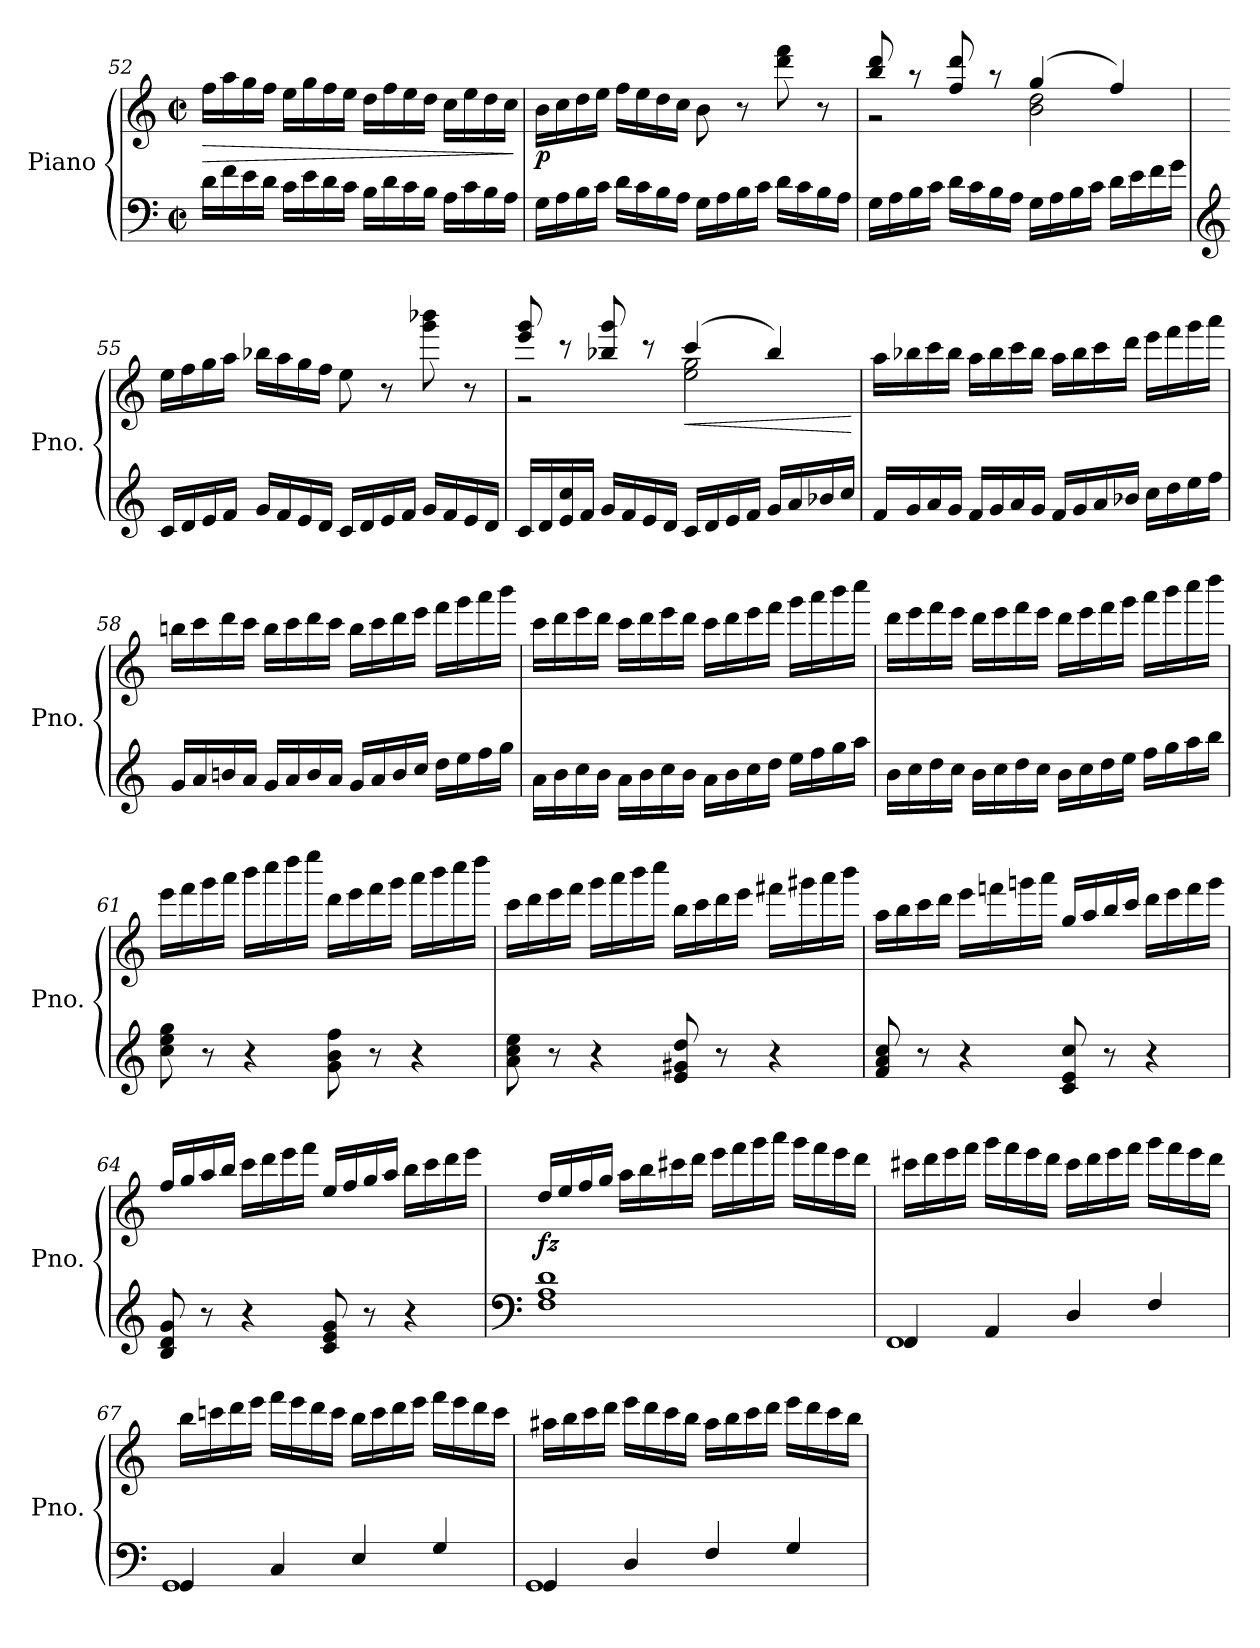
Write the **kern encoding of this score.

**kern	**kern	**dynam
*part1	*part1	*part1
*staff2	*staff1	*staff1/2
*I"Piano	*	*
*I'Pno.	*	*
!!LO:LB:g=z
*clefF4	*clefG2	*
*k[]	*k[]	*
*M2/2	*M2/2	*
*met(c|)	*met(c|)	*
=52	=52	=52
!	!	!LO:HP:b
16d\LL	16ff\LL	>
16f\	16aa\	.
16e\	16gg\	.
16d\JJ	16ff\JJ	.
16c\LL	16ee\LL	.
16e\	16gg\	.
16d\	16ff\	.
16c\JJ	16ee\JJ	.
16B\LL	16dd\LL	.
16d\	16ff\	.
16c\	16ee\	.
16B\JJ	16dd\JJ	.
16A\LL	16cc\LL	.
16c\	16ee\	.
16B\	16dd\	.
16A\JJ	16cc\JJ	.
.	.	]
=53	=53	=53
!	!	!LO:DY:b
16G\LL	16b\LL	p
16A\	16cc\	.
16B\	16dd\	.
16c\JJ	16ee\JJ	.
16d\LL	16ff\LL	.
16c\	16ee\	.
16B\	16dd\	.
16A\JJ	16cc\JJ	.
16G\LL	8b\	.
16A\	.	.
16B\	8r	.
16c\JJ	.	.
16d\LL	8ddd\ 8fff\	.
16c\	.	.
16B\	8r	.
16A\JJ	.	.
=54	=54	=54
*	*^	*
16G\LL	8bb/ 8ddd/	2r	.
16A\	.	.	.
16B\	8r	.	.
16c\JJ	.	.	.
16d\LL	8ff/ 8ddd/	.	.
16c\	.	.	.
16B\	8r	.	.
16A\JJ	.	.	.
16G\LL	(4gg/	2b\ 2dd\	.
16A\	.	.	.
16B\	.	.	.
16c\JJ	.	.	.
16d\LL	4ff/)	.	.
16e\	.	.	.
16f\	.	.	.
16g\JJ	.	.	.
*	*v	*v	*
!!LO:LB:g=z
=55	=55	=55
*clefG2	*	*
16c/LL	16ee\LL	.
16d/	16ff\	.
16e/	16gg\	.
16f/JJ	16aa\JJ	.
16g/LL	16bb-X\LL	.
16f/	16aa\	.
16e/	16gg\	.
16d/JJ	16ff\JJ	.
16c/LL	8ee\	.
16d/	.	.
16e/	8r	.
16f/JJ	.	.
16g/LL	8ggg\ 8bbb-X\	.
16f/	.	.
16e/	8r	.
16d/JJ	.	.
=56	=56	=56
*	*^	*
16c/LL	8eee/ 8ggg/	2r	.
16d/	.	.	.
16e/ 16cc/	8r	.	.
16f/JJ	.	.	.
16g/LL	8bb-X/ 8ggg/	.	.
16f/	.	.	.
16e/	8r	.	.
16d/JJ	.	.	.
!	!	!	!LO:HP:b
16c/LL	(4ccc/	2ee\ 2gg\	<
16d/	.	.	.
16e/	.	.	.
16f/JJ	.	.	.
16g/LL	4bb-/)	.	.
16a/	.	.	.
16b-X/	.	.	.
16cc/JJ	.	.	.
*	*v	*v	*
.	.	[
=57	=57	=57
16f/LL	16aa\LL	.
16g/	16bb-X\	.
16a/	16ccc\	.
16g/JJ	16bb-\JJ	.
16f/LL	16aa\LL	.
16g/	16bb-\	.
16a/	16ccc\	.
16g/JJ	16bb-\JJ	.
16f/LL	16aa\LL	.
16g/	16bb-\	.
16a/	16ccc\	.
16b-X/JJ	16ddd\JJ	.
16cc\LL	16eee\LL	.
16dd\	16fff\	.
16ee\	16ggg\	.
16ff\JJ	16aaa\JJ	.
!!LO:LB:g=z
=58	=58	=58
16g/LL	16bbn\LL	.
16a/	16ccc\	.
16bn/	16ddd\	.
16a/JJ	16ccc\JJ	.
16g/LL	16bb\LL	.
16a/	16ccc\	.
16b/	16ddd\	.
16a/JJ	16ccc\JJ	.
16g/LL	16bb\LL	.
16a/	16ccc\	.
16b/	16ddd\	.
16cc/JJ	16eee\JJ	.
16dd\LL	16fff\LL	.
16ee\	16ggg\	.
16ff\	16aaa\	.
16gg\JJ	16bbb\JJ	.
=59	=59	=59
16a\LL	16ccc\LL	.
16b\	16ddd\	.
16cc\	16eee\	.
16b\JJ	16ddd\JJ	.
16a\LL	16ccc\LL	.
16b\	16ddd\	.
16cc\	16eee\	.
16b\JJ	16ddd\JJ	.
16a\LL	16ccc\LL	.
16b\	16ddd\	.
16cc\	16eee\	.
16dd\JJ	16fff\JJ	.
16ee\LL	16ggg\LL	.
16ff\	16aaa\	.
16gg\	16bbb\	.
16aa\JJ	16cccc\JJ	.
=60	=60	=60
16b\LL	16ddd\LL	.
16cc\	16eee\	.
16dd\	16fff\	.
16cc\JJ	16eee\JJ	.
16b\LL	16ddd\LL	.
16cc\	16eee\	.
16dd\	16fff\	.
16cc\JJ	16eee\JJ	.
16b\LL	16ddd\LL	.
16cc\	16eee\	.
16dd\	16fff\	.
16ee\JJ	16ggg\JJ	.
16ff\LL	16aaa\LL	.
16gg\	16bbb\	.
16aa\	16cccc\	.
16bb\JJ	16dddd\JJ	.
!!LO:LB:g=z
=61	=61	=61
8cc\ 8ee\ 8gg\	16eee\LL	.
.	16fff\	.
8r	16ggg\	.
.	16aaa\JJ	.
4r	16bbb\LL	.
.	16cccc\	.
.	16dddd\	.
.	16eeee\JJ	.
8g\ 8b\ 8ff\	16ddd\LL	.
.	16eee\	.
8r	16fff\	.
.	16ggg\JJ	.
4r	16aaa\LL	.
.	16bbb\	.
.	16cccc\	.
.	16dddd\JJ	.
=62	=62	=62
8a\ 8cc\ 8ee\	16ccc\LL	.
.	16ddd\	.
8r	16eee\	.
.	16fff\JJ	.
4r	16ggg\LL	.
.	16aaa\	.
.	16bbb\	.
.	16cccc\JJ	.
8e/ 8g#X/ 8dd/	16bb\LL	.
.	16ccc\	.
8r	16ddd\	.
.	16eee\JJ	.
4r	16fff#X\LL	.
.	16ggg#X\	.
.	16aaa\	.
.	16bbb\JJ	.
=63	=63	=63
8f/ 8a/ 8cc/	16aa\LL	.
.	16bb\	.
8r	16ccc\	.
.	16ddd\JJ	.
4r	16eee\LL	.
.	16fffn\	.
.	16gggn\	.
.	16aaa\JJ	.
8c/ 8e/ 8cc/	16gg/LL	.
.	16aa/	.
8r	16bb/	.
.	16ccc/JJ	.
4r	16ddd\LL	.
.	16eee\	.
.	16fff\	.
.	16ggg\JJ	.
!!LO:PB:g=z
=64	=64	=64
8B/ 8d/ 8g/	16ff/LL	.
.	16gg/	.
8r	16aa/	.
.	16bb/JJ	.
4r	16ccc\LL	.
.	16ddd\	.
.	16eee\	.
.	16fff\JJ	.
8c/ 8e/ 8g/	16ee/LL	.
.	16ff/	.
8r	16gg/	.
.	16aa/JJ	.
4r	16bb\LL	.
.	16ccc\	.
.	16ddd\	.
.	16eee\JJ	.
=65	=65	=65
*clefF4	*	*
!	!	!LO:DY:b
1F 1A 1d	16dd/LL	fz
.	16ee/	.
.	16ff/	.
.	16gg/JJ	.
.	16aa\LL	.
.	16bb\	.
.	16ccc#X\	.
.	16ddd\JJ	.
.	16eee\LL	.
.	16fff\	.
.	16ggg\	.
.	16aaa\JJ	.
.	16ggg\LL	.
.	16fff\	.
.	16eee\	.
.	16ddd\JJ	.
=66	=66	=66
*^	*	*
4FF/	1FF	16ccc#X\LL	.
.	.	16ddd\	.
.	.	16eee\	.
.	.	16fff\JJ	.
4AA/	.	16ggg\LL	.
.	.	16fff\	.
.	.	16eee\	.
.	.	16ddd\JJ	.
4D/	.	16ccc#\LL	.
.	.	16ddd\	.
.	.	16eee\	.
.	.	16fff\JJ	.
4F/	.	16ggg\LL	.
.	.	16fff\	.
.	.	16eee\	.
.	.	16ddd\JJ	.
!!LO:LB:g=z
=67	=67	=67	=67
4GG/	1GG	16bb\LL	.
.	.	16cccn\	.
.	.	16ddd\	.
.	.	16eee\JJ	.
4C/	.	16fff\LL	.
.	.	16eee\	.
.	.	16ddd\	.
.	.	16ccc\JJ	.
4E/	.	16bb\LL	.
.	.	16ccc\	.
.	.	16ddd\	.
.	.	16eee\JJ	.
4G/	.	16fff\LL	.
.	.	16eee\	.
.	.	16ddd\	.
.	.	16ccc\JJ	.
=68	=68	=68	=68
4GG/	1GG	16aa#X\LL	.
.	.	16bb\	.
.	.	16ccc\	.
.	.	16ddd\JJ	.
4D/	.	16eee\LL	.
.	.	16ddd\	.
.	.	16ccc\	.
.	.	16bb\JJ	.
4F/	.	16aa#\LL	.
.	.	16bb\	.
.	.	16ccc\	.
.	.	16ddd\JJ	.
4G/	.	16eee\LL	.
.	.	16ddd\	.
.	.	16ccc\	.
.	.	16bb\JJ	.
*v	*v	*	*
=	=	=
*-	*-	*-
